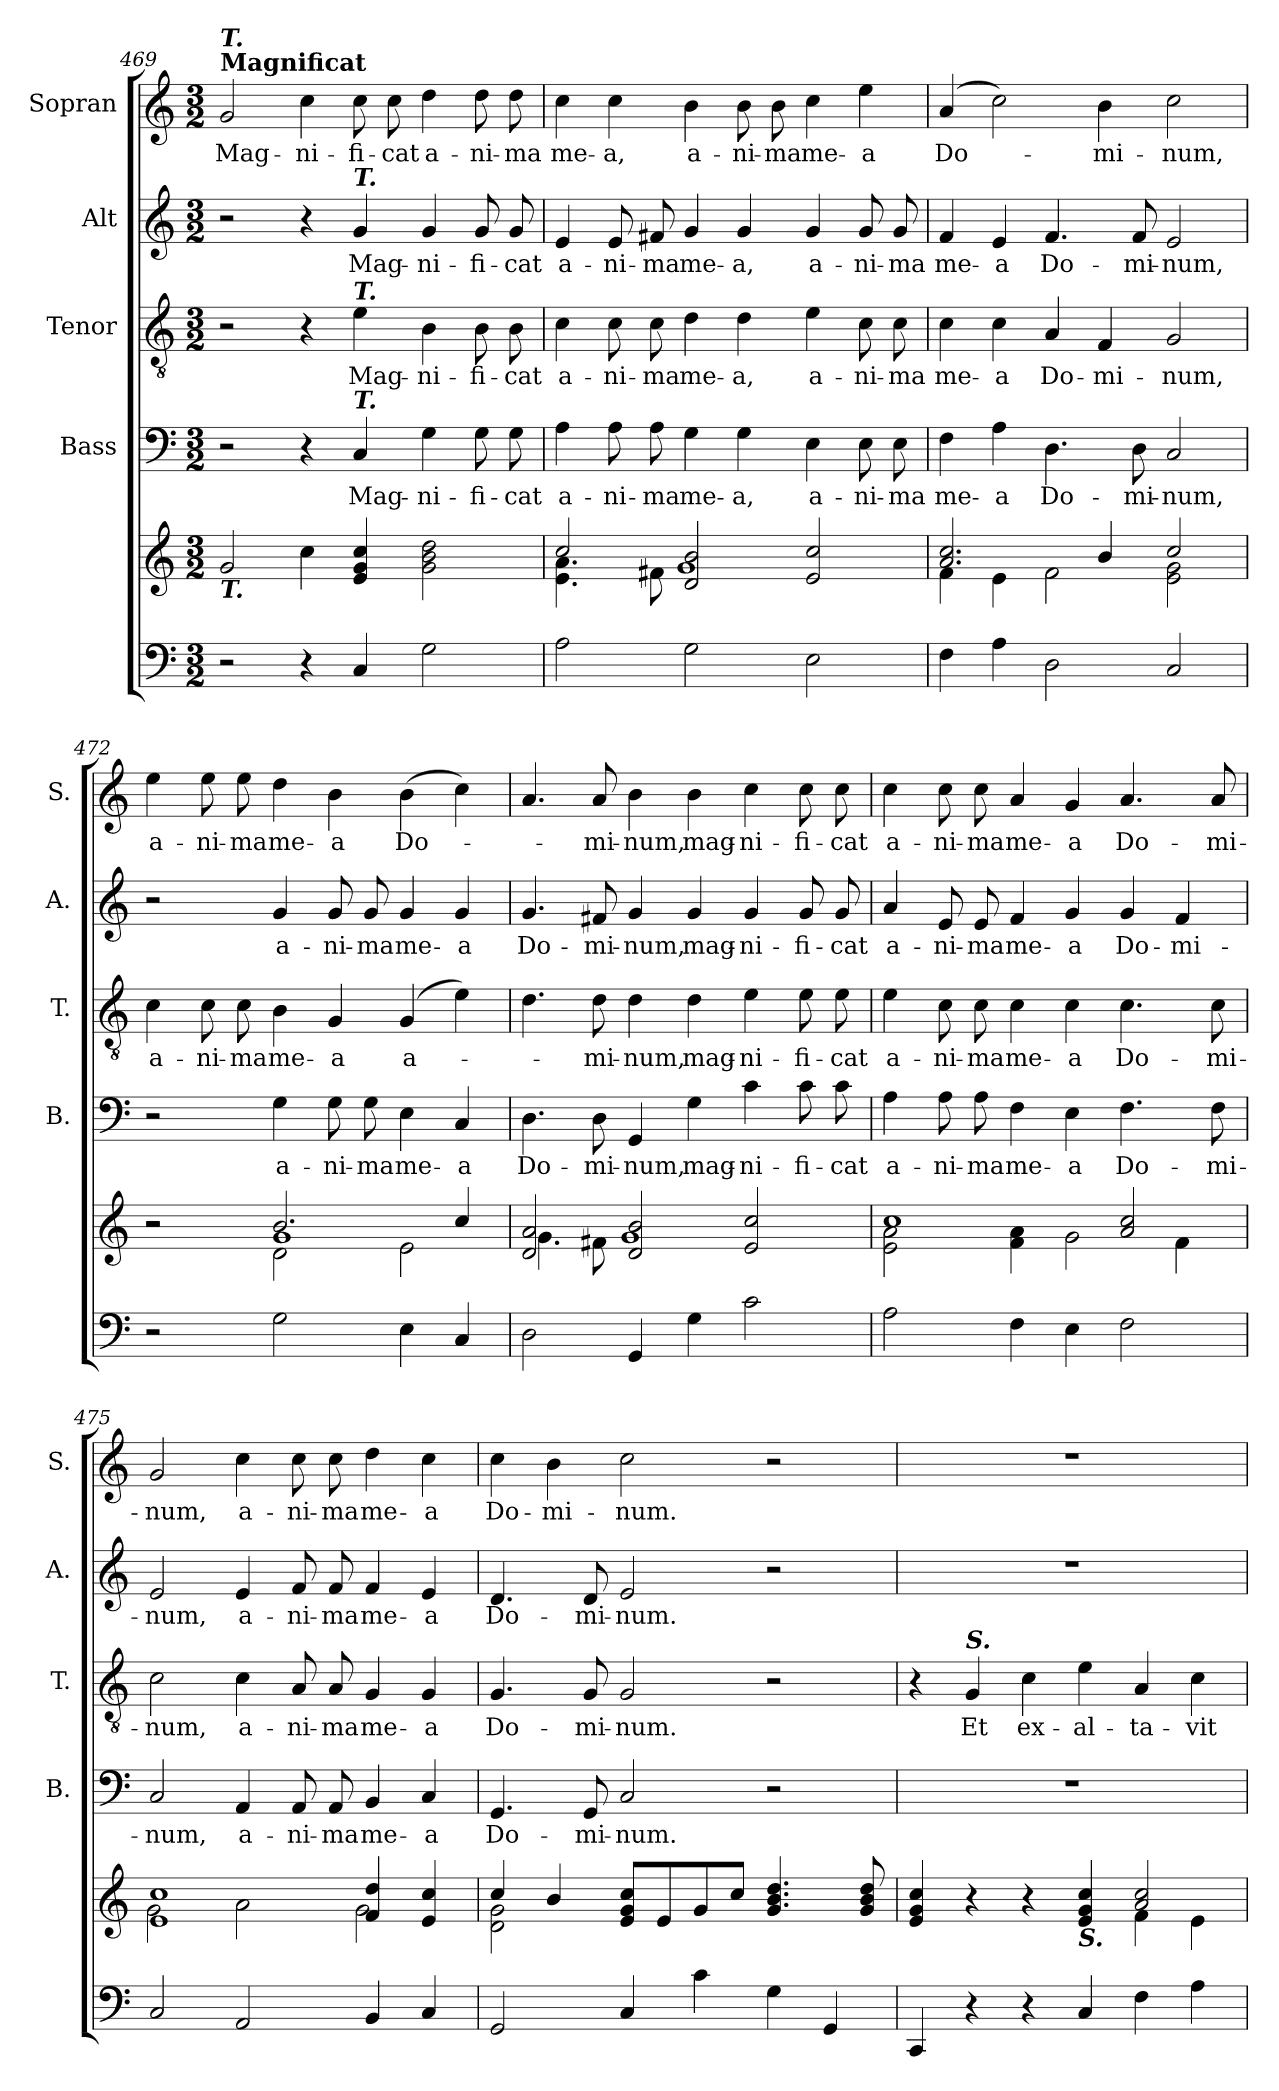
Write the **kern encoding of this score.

**kern	**kern	**kern	**text	**kern	**text	**kern	**text	**kern	**text
*part5	*part5	*part4	*part4	*part3	*part3	*part2	*part2	*part1	*part1
*staff6	*staff5	*staff4	*staff4	*staff3	*staff3	*staff2	*staff2	*staff1	*staff1
*	*	*I"Bass	*	*I"Tenor	*	*I"Alt	*	*I"Sopran	*
*	*	*I'B.	*	*I'T.	*	*I'A.	*	*I'S.	*
!!LO:PB:g=z
*clefF4	*clefG2	*clefF4	*	*clefGv2	*	*clefG2	*	*clefG2	*
*k[]	*k[]	*k[]	*	*k[]	*	*k[]	*	*k[]	*
*C:	*C:	*C:	*	*C:	*	*C:	*	*C:	*
*M3/2	*M3/2	*M3/2	*	*M3/2	*	*M3/2	*	*M3/2	*
=469	=469	=469	=469	=469	=469	=469	=469	=469	=469
!	!	!	!	!	!	!	!	!LO:TX:a:B:t=Magnificat	!
!	!	!	!	!	!	!	!	!LO:TX:a:Bi:t=T.	!
!	!LO:TX:b:Bi:t=T.	!	!	!	!	!	!	!	!
!	!	!	!	!	!	!	!	!	!LO:LY:b
2r	2g/	2r	.	2r	.	2r	.	2g/	Mag-
!	!	!	!	!	!	!	!	!	!LO:LY:b
4r	4cc\	4r	.	4r	.	4r	.	4cc\	-ni-
!	!	!	!	!	!	!LO:TX:a:Bi:t=T.	!	!	!
!	!	!	!	!LO:TX:a:Bi:t=T.	!	!	!	!	!
!	!	!LO:TX:a:Bi:t=T.	!	!	!	!	!	!	!
!	!	!	!LO:LY:b	!	!LO:LY:b	!	!LO:LY:b	!	!LO:LY:b
4C/	4e/ 4g/ 4cc/	4C/	Mag-	4e\	Mag-	4g/	Mag-	8cc\	-fi-
!	!	!	!	!	!	!	!	!	!LO:LY:b
.	.	.	.	.	.	.	.	8cc\	-cat
!	!	!	!LO:LY:b	!	!LO:LY:b	!	!LO:LY:b	!	!LO:LY:b
2G\	2g\ 2b\ 2dd\	4G\	-ni-	4B\	-ni-	4g/	-ni-	4dd\	a-
!	!	!	!LO:LY:b	!	!LO:LY:b	!	!LO:LY:b	!	!LO:LY:b
.	.	8G\	-fi-	8B\	-fi-	8g/	-fi-	8dd\	-ni-
!	!	!	!LO:LY:b	!	!LO:LY:b	!	!LO:LY:b	!	!LO:LY:b
.	.	8G\	-cat	8B\	-cat	8g/	-cat	8dd\	-ma
=470	=470	=470	=470	=470	=470	=470	=470	=470	=470
*	*^	*	*	*	*	*	*	*	*
!	!	!	!	!LO:LY:b	!	!LO:LY:b	!	!LO:LY:b	!	!LO:LY:b
2A\	2cc/	4.e\ 4.a\	4A\	a-	4c\	a-	4e/	a-	4cc\	me-
!	!	!	!	!LO:LY:b	!	!LO:LY:b	!	!LO:LY:b	!	!LO:LY:b
.	.	.	8A\	-ni-	8c\	-ni-	8e/	-ni-	4cc\	-a,
!	!	!	!	!LO:LY:b	!	!LO:LY:b	!	!LO:LY:b	!	!
.	.	8f#X\	8A\	-ma	8c\	-ma	8f#X/	-ma	.	.
!	!	!	!	!LO:LY:b	!	!LO:LY:b	!	!LO:LY:b	!	!LO:LY:b
2G\	2d/ 2b/	1g	4G\	me-	4d\	me-	4g/	me-	4b\	a-
!	!	!	!	!LO:LY:b	!	!LO:LY:b	!	!LO:LY:b	!	!LO:LY:b
.	.	.	4G\	-a,	4d\	-a,	4g/	-a,	8b\	-ni-
!	!	!	!	!	!	!	!	!	!	!LO:LY:b
.	.	.	.	.	.	.	.	.	8b\	-ma
!	!	!	!	!LO:LY:b	!	!LO:LY:b	!	!LO:LY:b	!	!LO:LY:b
2E\	2e/ 2cc/	.	4E\	a-	4e\	a-	4g/	a-	4cc\	me-
!	!	!	!	!LO:LY:b	!	!LO:LY:b	!	!LO:LY:b	!	!LO:LY:b
.	.	.	8E\	-ni-	8c\	-ni-	8g/	-ni-	4ee\	-a
!	!	!	!	!LO:LY:b	!	!LO:LY:b	!	!LO:LY:b	!	!
.	.	.	8E\	-ma	8c\	-ma	8g/	-ma	.	.
=471	=471	=471	=471	=471	=471	=471	=471	=471	=471	=471
!	!	!	!	!LO:LY:b	!	!LO:LY:b	!	!LO:LY:b	!	!LO:LY:b
4F\	2.a/ 2.cc/	4f\	4F\	me-	4c\	me-	4f/	me-	(4a/	Do-
!	!	!	!	!LO:LY:b	!	!LO:LY:b	!	!LO:LY:b	!	!
4A\	.	4e\	4A\	-a	4c\	-a	4e/	-a	2cc\)	.
!	!	!	!	!LO:LY:b	!	!LO:LY:b	!	!LO:LY:b	!	!
2D\	.	2f\	4.D\	Do-	4A/	Do-	4.f/	Do-	.	.
!	!	!	!	!	!	!LO:LY:b	!	!	!	!LO:LY:b
.	4b/	.	.	.	4F/	-mi-	.	.	4b\	-mi-
!	!	!	!	!LO:LY:b	!	!	!	!LO:LY:b	!	!
.	.	.	8D\	-mi-	.	.	8f/	-mi-	.	.
!	!	!	!	!LO:LY:b	!	!LO:LY:b	!	!LO:LY:b	!	!LO:LY:b
2C/	2cc/	2e\ 2g\	2C/	-num,	2G/	-num,	2e/	-num,	2cc\	-num,
=472	=472	=472	=472	=472	=472	=472	=472	=472	=472	=472
*	*	*^	*	*	*	*	*	*	*	*
!	!	!	!	!	!	!	!LO:LY:b	!	!	!	!LO:LY:b
2r	2r	2r	2r	2r	.	4c\	a-	2r	.	4ee\	a-
!	!	!	!	!	!	!	!LO:LY:b	!	!	!	!LO:LY:b
.	.	.	.	.	.	8c\	-ni-	.	.	8ee\	-ni-
!	!	!	!	!	!	!	!LO:LY:b	!	!	!	!LO:LY:b
.	.	.	.	.	.	8c\	-ma	.	.	8ee\	-ma
!	!	!	!	!	!LO:LY:b	!	!LO:LY:b	!	!LO:LY:b	!	!LO:LY:b
2G\	2.b/	2d\	1g	4G\	a-	4B\	me-	4g/	a-	4dd\	me-
!	!	!	!	!	!LO:LY:b	!	!LO:LY:b	!	!LO:LY:b	!	!LO:LY:b
.	.	.	.	8G\	-ni-	4G/	-a	8g/	-ni-	4b\	-a
!	!	!	!	!	!LO:LY:b	!	!	!	!LO:LY:b	!	!
.	.	.	.	8G\	-ma	.	.	8g/	-ma	.	.
!	!	!	!	!	!LO:LY:b	!	!LO:LY:b	!	!LO:LY:b	!	!LO:LY:b
4E\	.	2e\	.	4E\	me-	(4G/	a-	4g/	me-	(>4b\	Do-
!	!	!	!	!	!LO:LY:b	!	!	!	!LO:LY:b	!	!
4C/	4cc/	.	.	4C/	-a	4e\)	.	4g/	-a	4cc\)	.
*	*	*v	*v	*	*	*	*	*	*	*	*
!!LO:LB:g=z
=473	=473	=473	=473	=473	=473	=473	=473	=473	=473	=473
!	!	!	!	!LO:LY:b	!	!	!	!LO:LY:b	!	!
2D\	2d/ 2a/	4.g\	4.D\	Do-	4.d\	.	4.g/	Do-	4.a/	.
!	!	!	!	!LO:LY:b	!	!LO:LY:b	!	!LO:LY:b	!	!LO:LY:b
.	.	8f#X\	8D\	-mi-	8d\	-mi-	8f#X/	-mi-	8a/	-mi-
!	!	!	!	!LO:LY:b	!	!LO:LY:b	!	!LO:LY:b	!	!LO:LY:b
4GG/	2d/ 2b/	1g	4GG/	-num,	4d\	-num,	4g/	-num,	4b\	-num,
!	!	!	!	!LO:LY:b	!	!LO:LY:b	!	!LO:LY:b	!	!LO:LY:b
4G\	.	.	4G\	mag-	4d\	mag-	4g/	mag-	4b\	mag-
!	!	!	!	!LO:LY:b	!	!LO:LY:b	!	!LO:LY:b	!	!LO:LY:b
2c\	2e/ 2cc/	.	4c\	-ni-	4e\	-ni-	4g/	-ni-	4cc\	-ni-
!	!	!	!	!LO:LY:b	!	!LO:LY:b	!	!LO:LY:b	!	!LO:LY:b
.	.	.	8c\	-fi-	8e\	-fi-	8g/	-fi-	8cc\	-fi-
!	!	!	!	!LO:LY:b	!	!LO:LY:b	!	!LO:LY:b	!	!LO:LY:b
.	.	.	8c\	-cat	8e\	-cat	8g/	-cat	8cc\	-cat
=474	=474	=474	=474	=474	=474	=474	=474	=474	=474	=474
!	!	!	!	!LO:LY:b	!	!LO:LY:b	!	!LO:LY:b	!	!LO:LY:b
2A\	1cc	2e\ 2a\	4A\	a-	4e\	a-	4a/	a-	4cc\	a-
!	!	!	!	!LO:LY:b	!	!LO:LY:b	!	!LO:LY:b	!	!LO:LY:b
.	.	.	8A\	-ni-	8c\	-ni-	8e/	-ni-	8cc\	-ni-
!	!	!	!	!LO:LY:b	!	!LO:LY:b	!	!LO:LY:b	!	!LO:LY:b
.	.	.	8A\	-ma	8c\	-ma	8e/	-ma	8cc\	-ma
!	!	!	!	!LO:LY:b	!	!LO:LY:b	!	!LO:LY:b	!	!LO:LY:b
4F\	.	4f\ 4a\	4F\	me-	4c\	me-	4f/	me-	4a/	me-
!	!	!	!	!LO:LY:b	!	!LO:LY:b	!	!LO:LY:b	!	!LO:LY:b
4E\	.	2g\	4E\	-a	4c\	-a	4g/	-a	4g/	-a
!	!	!	!	!LO:LY:b	!	!LO:LY:b	!	!LO:LY:b	!	!LO:LY:b
2F\	2a/ 2cc/	.	4.F\	Do-	4.c\	Do-	4g/	Do-	4.a/	Do-
!	!	!	!	!	!	!	!	!LO:LY:b	!	!
.	.	4f\	.	.	.	.	4f/	-mi-	.	.
!	!	!	!	!LO:LY:b	!	!LO:LY:b	!	!	!	!LO:LY:b
.	.	.	8F\	-mi-	8c\	-mi-	.	.	8a/	-mi-
=475	=475	=475	=475	=475	=475	=475	=475	=475	=475	=475
!	!	!	!	!LO:LY:b	!	!LO:LY:b	!	!LO:LY:b	!	!LO:LY:b
2C/	1e 1cc	2g\	2C/	-num,	2c\	-num,	2e/	-num,	2g/	-num,
!	!	!	!	!LO:LY:b	!	!LO:LY:b	!	!LO:LY:b	!	!LO:LY:b
2AA/	.	2a\	4AA/	a-	4c\	a-	4e/	a-	4cc\	a-
!	!	!	!	!LO:LY:b	!	!LO:LY:b	!	!LO:LY:b	!	!LO:LY:b
.	.	.	8AA/	-ni-	8A/	-ni-	8f/	-ni-	8cc\	-ni-
!	!	!	!	!LO:LY:b	!	!LO:LY:b	!	!LO:LY:b	!	!LO:LY:b
.	.	.	8AA/	-ma	8A/	-ma	8f/	-ma	8cc\	-ma
!	!	!	!	!LO:LY:b	!	!LO:LY:b	!	!LO:LY:b	!	!LO:LY:b
4BB/	4f/ 4dd/	2g\	4BB/	me-	4G/	me-	4f/	me-	4dd\	me-
!	!	!	!	!LO:LY:b	!	!LO:LY:b	!	!LO:LY:b	!	!LO:LY:b
4C/	4e/ 4cc/	.	4C/	-a	4G/	-a	4e/	-a	4cc\	-a
=476	=476	=476	=476	=476	=476	=476	=476	=476	=476	=476
!	!	!	!	!LO:LY:b	!	!LO:LY:b	!	!LO:LY:b	!	!LO:LY:b
2GG/	4cc/	2d\ 2g\	4.GG/	Do-	4.G/	Do-	4.d/	Do-	4cc\	Do-
!	!	!	!	!	!	!	!	!	!	!LO:LY:b
.	4b/	.	.	.	.	.	.	.	4b\	-mi-
!	!	!	!	!LO:LY:b	!	!LO:LY:b	!	!LO:LY:b	!	!
.	.	.	8GG/	-mi-	8G/	-mi-	8d/	-mi-	.	.
!	!	!	!	!LO:LY:b	!	!LO:LY:b	!	!LO:LY:b	!	!LO:LY:b
4C/	8e/ 8g/ 8cc/L	2ryy	2C/	-num.	2G/	-num.	2e/	-num.	2cc\	-num.
.	8e/	.	.	.	.	.	.	.	.	.
4c\	8g/	.	.	.	.	.	.	.	.	.
.	8cc/J	.	.	.	.	.	.	.	.	.
4G\	4.g/ 4.b/ 4.dd/	2ryy	2r	.	2r	.	2r	.	2r	.
4GG/	.	.	.	.	.	.	.	.	.	.
.	8g/ 8b/ 8dd/	.	.	.	.	.	.	.	.	.
!!LO:PB:g=z
=477	=477	=477	=477	=477	=477	=477	=477	=477	=477	=477
4CC/	4e/ 4g/ 4cc/	1ryy	1.r	.	4r	.	1.r	.	1.r	.
!	!	!	!	!	!LO:TX:a:Bi:t=S.	!	!	!	!	!
!	!	!	!	!	!	!LO:LY:b	!	!	!	!
4r	4r	.	.	.	4G/	Et	.	.	.	.
!	!	!	!	!	!	!LO:LY:b	!	!	!	!
4r	4r	.	.	.	4c\	ex-	.	.	.	.
!	!LO:TX:b:Bi:t=S.	!	!	!	!	!	!	!	!	!
!	!	!	!	!	!	!LO:LY:b	!	!	!	!
4C/	4e/ 4g/ 4cc/	.	.	.	4e\	-al-	.	.	.	.
!	!	!	!	!	!	!LO:LY:b	!	!	!	!
4F\	2a/ 2cc/	4f\	.	.	4A/	-ta-	.	.	.	.
!	!	!	!	!	!	!LO:LY:b	!	!	!	!
4A\	.	4e\	.	.	4c\	-vit	.	.	.	.
*	*v	*v	*	*	*	*	*	*	*	*
=	=	=	=	=	=	=	=	=	=
*-	*-	*-	*-	*-	*-	*-	*-	*-	*-
